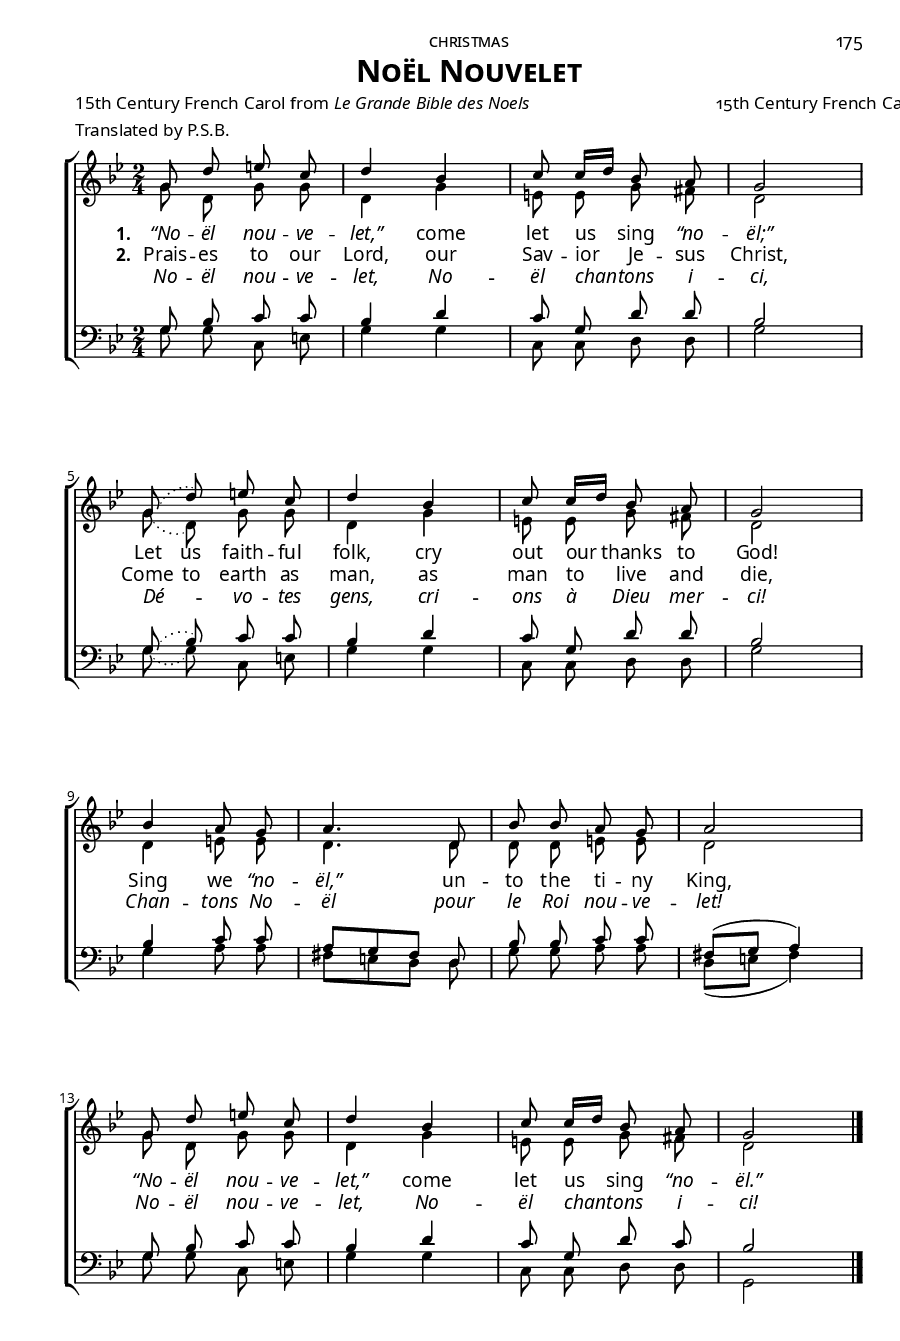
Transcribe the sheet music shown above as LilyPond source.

\version "2.14.2"
\include "util.ly"
\header {
  title = \markup{\override #'(font-name . "Garamond Premier Pro Semibold"){ \abs-fontsize #15 \smallCapsOldStyle"Noël Nouvelet"}}
  poet = \markup\column {\concat{"15th Century French Carol from "\italic "Le Grande Bible des Noels"} "Translated by P.S.B."}
  composer = \markup\oldStyleNum"15th Century French Carol"
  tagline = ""
}
\paper {
  %print-all-headers = ##f
  paper-height = 9\in
  paper-width = 6\in
  indent = 0\in
  %system-system-spacing = #'((basic-distance . 10) (padding . 0))
  %system-system-spacing =
  %  #'((basic-distance . 0)
  %     (minimum-distance . 0)
  %     (padding . -0.35)
  %     (stretchability . 100))
  ragged-last-bottom = ##f
  ragged-bottom = ##f
  two-sided = ##t
  inner-margin = 0.5\in
  outer-margin = 0.25\in
  top-margin = 0.25\in
  bottom-margin = 0.25\in
  first-page-number = #175
  print-first-page-number = ##t
  headerLine = \markup{\override #'(font-name . "Garamond Premier Pro") \smallCapsOldStyle"christmas"}
  oddHeaderMarkup = \markup\fill-line{
     \override #'(font-name . "Garamond Premier Pro")\abs-fontsize #8.5
     \combine 
        \fill-line{"" \on-the-fly #print-page-number-check-first
        \oldStylePageNum""
        }
        \fill-line{\headerLine}
  }
  evenHeaderMarkup = \markup {
     \override #'(font-name . "Garamond Premier Pro")\abs-fontsize #8.5
     \combine
        \on-the-fly #print-page-number-check-first
        \oldStylePageNum""
        \fill-line{\headerLine}
  }
}
#(set-global-staff-size 15) \paper{ #(define fonts (make-pango-font-tree "GoudyOlSt BT" "Garamond Premier Pro" "Garamond Premier Pro" (/ 15 20))) }
global = {
  \key bes \major
  \time 2/4
  \autoBeamOff
}

sopMusic = \relative c'' {
  g8 d' e c |
  d4 bes |
  c8 c16[ d] bes8 a |
  g2 | \break
  
  \slurDotted
  g8( d') e c |
  \slurSolid
  d4 bes |
  c8 c16[ d] bes8 a |
  g2 | \break
  
  bes4 a8 g |
  a4. d,8 |
  bes' bes a g |
  a2 | \break
  
  g8 d' e c |
  d4 bes |
  c8 c16[ d] bes8 a |
  g2 \bar "|."
}
sopWords = \lyricmode {
  
}

altoMusic = \relative c' {
  g'8 d g g |
  d4 g |
  e8 e g fis |
  d2 |
  
  \slurDotted
  g8( d) g g |
  \slurSolid
  d4 g |
  e8 e g fis |
  d2 |
  
  d4 e8 e |
  d4. d8 |
  d d e e |
  d2 |
  
  g8 d g g |
  d4 g |
  e8 e g fis |
  d2 \bar "|."
}
altoWords = \lyricmode {
  \dropLyricsV
  \set stanza = #"1. "
  \markup\italic “No -- \markup\italic ël \markup\italic nou -- \markup\italic ve -- \markup\italic let,”
  come let us sing \markup\italic “no -- \markup\italic ël;”
  \set ignoreMelismata = ##t
  Let us faith -- ful folk,
  \unset ignoreMelismata
  cry out our thanks to God!
  
  Sing we \markup\italic “no -- \markup\italic ël,”
  un -- to the ti -- ny King,
  \markup\italic “No -- \markup\italic ël \markup\italic nou -- \markup\italic ve -- \markup\italic let,”
  come let us sing \markup\italic “no -- \markup\italic ël.”
}
altoWordsII = \lyricmode {
  \dropLyricsV
  \set stanza = #"2. "
  Prais -- es to our Lord, our Sav -- ior Je -- sus Christ,
  \set ignoreMelismata = ##t
  Come to earth as man, 
  \unset ignoreMelismata
  as man to live and die,
  
}
altoWordsIII = \lyricmode {
  \dropLyricsV
  \markup\italic No -- \markup\italic ël \markup\italic nou -- \markup\italic ve -- \markup\italic let, \markup\italic No -- \markup\italic ël \markup\italic chan -- \markup\italic tons \markup\italic i -- \markup\italic ci,
  \markup\italic Dé -- \markup\italic vo -- \markup\italic tes \markup\italic gens, \markup\italic cri -- \markup\italic ons \markup\italic à \markup\italic Dieu \markup\italic mer -- \markup\italic ci!
  
  \markup\italic Chan -- \markup\italic tons \markup\italic No -- \markup\italic ël \markup\italic pour \markup\italic le \markup\italic Roi \markup\italic nou -- \markup\italic ve -- \markup\italic let!
  \markup\italic No -- \markup\italic ël \markup\italic nou -- \markup\italic ve -- \markup\italic let, \markup\italic No -- \markup\italic ël \markup\italic chan -- \markup\italic tons \markup\italic i -- \markup\italic ci!
}
altoWordsIV = \lyricmode {
}

tenorMusic = \relative c' {
  g8 bes c c |
  bes4 d |
  c8 g d' d |
  bes2 |
  
  \slurDotted
  g8( bes) c c |
  \slurSolid
  bes4 d |
  c8 g d' d |
  bes2 |
  
  bes4 c8 c |
  a[ g fis] d |
  bes' bes c c |
  fis,([ g] a4) |
  
  g8 bes c c |
  bes4 d |
  c8 g d' c |
  bes2 \bar "|."
}
tenorWords = \lyricmode {

}

bassMusic = \relative c' {
  g8 g c, e |
  g4 g |
  c,8 c d d |
  g2 |
  
  \slurDotted
  g8( g) c,8 e |
  \slurSolid
  g4 g |
  c,8 c d d |
  g2 |
  
  g4 a8 a |
  fis8[ e d] d8 |
  g g a a |
  d,([ e] fis4) |
  
  g8 g c, e |
  g4 g |
  c,8 c d d |
  g,2 \bar "|."
}
bassWords = \lyricmode {

}

\score {
  <<
   \new ChoirStaff <<
    \new Staff = women <<
      \new Voice = "sopranos" { \voiceOne << \global \sopMusic >> }
      \new Voice = "altos" { \voiceTwo << \global \altoMusic >> }
    >>
    \new Lyrics \with { alignAboveContext = #"women" \override VerticalAxisGroup #'nonstaff-relatedstaff-spacing = #'((basic-distance . 1))} \lyricsto "sopranos" \sopWords
    \new Lyrics = "altosIV"  \with { alignBelowContext = #"women" } \lyricsto "sopranos" \altoWordsIV
    \new Lyrics = "altosIII"  \with { alignBelowContext = #"women" } \lyricsto "sopranos" \altoWordsIII
    \new Lyrics = "altosII"  \with { alignBelowContext = #"women" } \lyricsto "sopranos" \altoWordsII
    \new Lyrics = "altos"  \with { alignBelowContext = #"women" \override VerticalAxisGroup #'nonstaff-relatedstaff-spacing = #'((basic-distance . 1)) } \lyricsto "sopranos" \altoWords
   \new Staff = men <<
      \clef bass
      \new Voice = "tenors" { \voiceOne << \global \tenorMusic >> }
      \new Voice = "basses" { \voiceTwo << \global \bassMusic >> }
    >>
    \new Lyrics \with { alignAboveContext = #"men" \override VerticalAxisGroup #'nonstaff-relatedstaff-spacing = #'((basic-distance . 1)) } \lyricsto "tenors" \tenorWords
    \new Lyrics \with { alignBelowContext = #"men" \override VerticalAxisGroup #'nonstaff-relatedstaff-spacing = #'((basic-distance . 1)) } \lyricsto "basses" \bassWords
  >>
%    \new PianoStaff << \new Staff { \new Voice { \pianoRH } } \new Staff { \clef "bass" \pianoLH } >>
  >>
  \layout {
    \context {
      \Score
      %\override SpacingSpanner #'base-shortest-duration = #(ly:make-moment 1 8)
      %\override SpacingSpanner #'common-shortest-duration = #(ly:make-moment 1 4)
    }
    \context {
      % Remove all empty staves
      % \Staff \RemoveEmptyStaves \override VerticalAxisGroup #'remove-first = ##t
    }
  }
  \midi {
    %\tempo 4 = 90
    \set Staff.midiInstrument = "flute"
  
    \context {
      \Voice
      \remove "Dynamic_performer"
    }
  }
}
